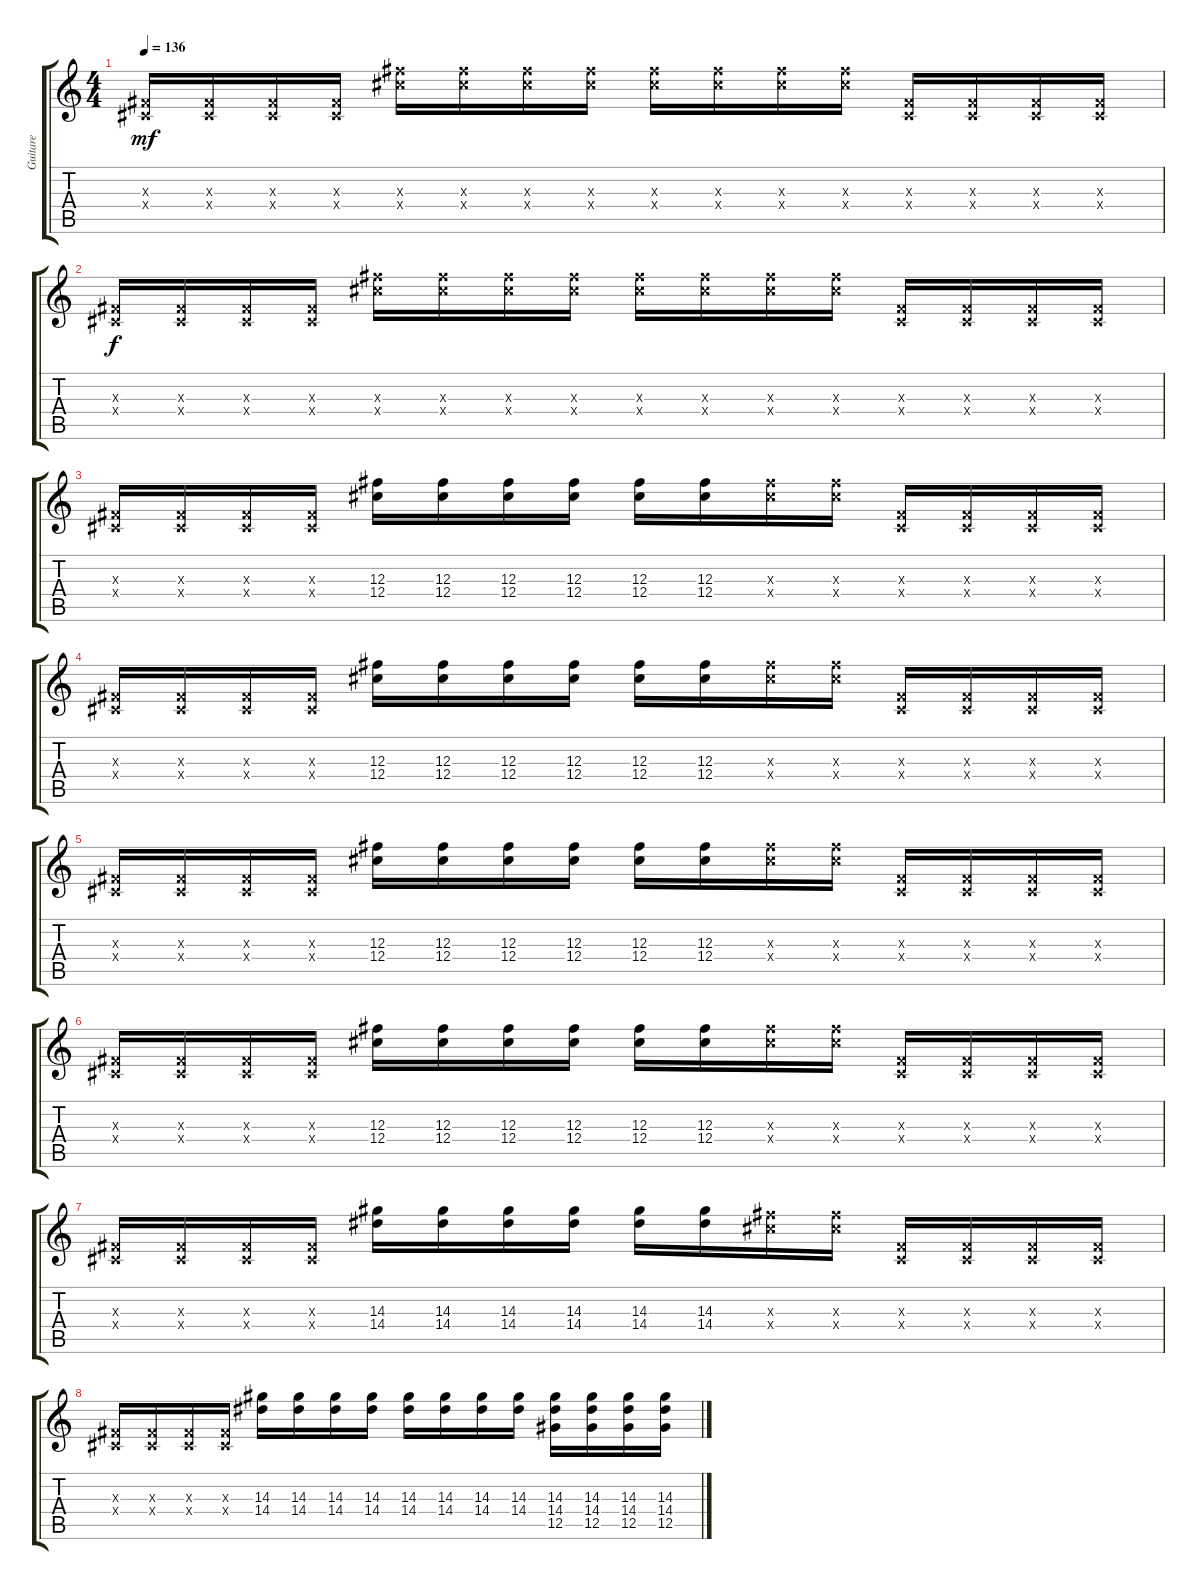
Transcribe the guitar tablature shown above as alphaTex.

\track ("Guitare" "Guitare") {instrument overdrivenguitar}
\staff {score tabs}
\tuning (Eb4 Bb3 Gb3 Db3 Ab2 Eb2) {hide}
\ts (4 4)
\tempo 136
\clef g2
\ks c
(0.3{x} 0.4{x}).16{dy mf} (0.3{x} 0.4{x}).16 (0.3{x} 0.4{x}).16 (0.3{x} 0.4{x}).16 (12.3{x} 12.4{x}).16 (12.3{x} 12.4{x}).16 (12.3{x} 12.4{x}).16 (12.3{x} 12.4{x}).16 (12.3{x} 12.4{x}).16 (12.3{x} 12.4{x}).16 (12.3{x} 12.4{x}).16 (12.3{x} 12.4{x}).16 (0.3{x} 0.4{x}).16 (0.3{x} 0.4{x}).16 (0.3{x} 0.4{x}).16 (0.3{x} 0.4{x}).16 |
(0.3{x} 0.4{x}).16{dy f} (0.3{x} 0.4{x}).16 (0.3{x} 0.4{x}).16 (0.3{x} 0.4{x}).16 (12.3{x} 12.4{x}).16 (12.3{x} 12.4{x}).16 (12.3{x} 12.4{x}).16 (12.3{x} 12.4{x}).16 (12.3{x} 12.4{x}).16 (12.3{x} 12.4{x}).16 (12.3{x} 12.4{x}).16 (12.3{x} 12.4{x}).16 (0.3{x} 0.4{x}).16 (0.3{x} 0.4{x}).16 (0.3{x} 0.4{x}).16 (0.3{x} 0.4{x}).16 |
(0.3{x} 0.4{x}).16 (0.3{x} 0.4{x}).16 (0.3{x} 0.4{x}).16 (0.3{x} 0.4{x}).16 (12.3 12.4).16 (12.3 12.4).16 (12.3 12.4).16 (12.3 12.4).16 (12.3 12.4).16 (12.3 12.4).16 (12.3{x} 12.4{x}).16 (12.3{x} 12.4{x}).16 (0.3{x} 0.4{x}).16 (0.3{x} 0.4{x}).16 (0.3{x} 0.4{x}).16 (0.3{x} 0.4{x}).16 |
(0.3{x} 0.4{x}).16 (0.3{x} 0.4{x}).16 (0.3{x} 0.4{x}).16 (0.3{x} 0.4{x}).16 (12.3 12.4).16 (12.3 12.4).16 (12.3 12.4).16 (12.3 12.4).16 (12.3 12.4).16 (12.3 12.4).16 (12.3{x} 12.4{x}).16 (12.3{x} 12.4{x}).16 (0.3{x} 0.4{x}).16 (0.3{x} 0.4{x}).16 (0.3{x} 0.4{x}).16 (0.3{x} 0.4{x}).16 |
(0.3{x} 0.4{x}).16 (0.3{x} 0.4{x}).16 (0.3{x} 0.4{x}).16 (0.3{x} 0.4{x}).16 (12.3 12.4).16 (12.3 12.4).16 (12.3 12.4).16 (12.3 12.4).16 (12.3 12.4).16 (12.3 12.4).16 (12.3{x} 12.4{x}).16 (12.3{x} 12.4{x}).16 (0.3{x} 0.4{x}).16 (0.3{x} 0.4{x}).16 (0.3{x} 0.4{x}).16 (0.3{x} 0.4{x}).16 |
(0.3{x} 0.4{x}).16 (0.3{x} 0.4{x}).16 (0.3{x} 0.4{x}).16 (0.3{x} 0.4{x}).16 (12.3 12.4).16 (12.3 12.4).16 (12.3 12.4).16 (12.3 12.4).16 (12.3 12.4).16 (12.3 12.4).16 (12.3{x} 12.4{x}).16 (12.3{x} 12.4{x}).16 (0.3{x} 0.4{x}).16 (0.3{x} 0.4{x}).16 (0.3{x} 0.4{x}).16 (0.3{x} 0.4{x}).16 |
(0.3{x} 0.4{x}).16 (0.3{x} 0.4{x}).16 (0.3{x} 0.4{x}).16 (0.3{x} 0.4{x}).16 (14.3 14.4).16 (14.3 14.4).16 (14.3 14.4).16 (14.3 14.4).16 (14.3 14.4).16 (14.3 14.4).16 (12.3{x} 12.4{x}).16 (12.3{x} 12.4{x}).16 (0.3{x} 0.4{x}).16 (0.3{x} 0.4{x}).16 (0.3{x} 0.4{x}).16 (0.3{x} 0.4{x}).16 |
(0.3{x} 0.4{x}).16 (0.3{x} 0.4{x}).16 (0.3{x} 0.4{x}).16 (0.3{x} 0.4{x}).16 (14.3 14.4).16 (14.3 14.4).16 (14.3 14.4).16 (14.3 14.4).16 (14.3 14.4).16 (14.3 14.4).16 (14.3 14.4).16 (14.3 14.4).16 (14.3 14.4 12.5).16 (14.3 14.4 12.5).16 (14.3 14.4 12.5).16 (14.3 14.4 12.5).16
